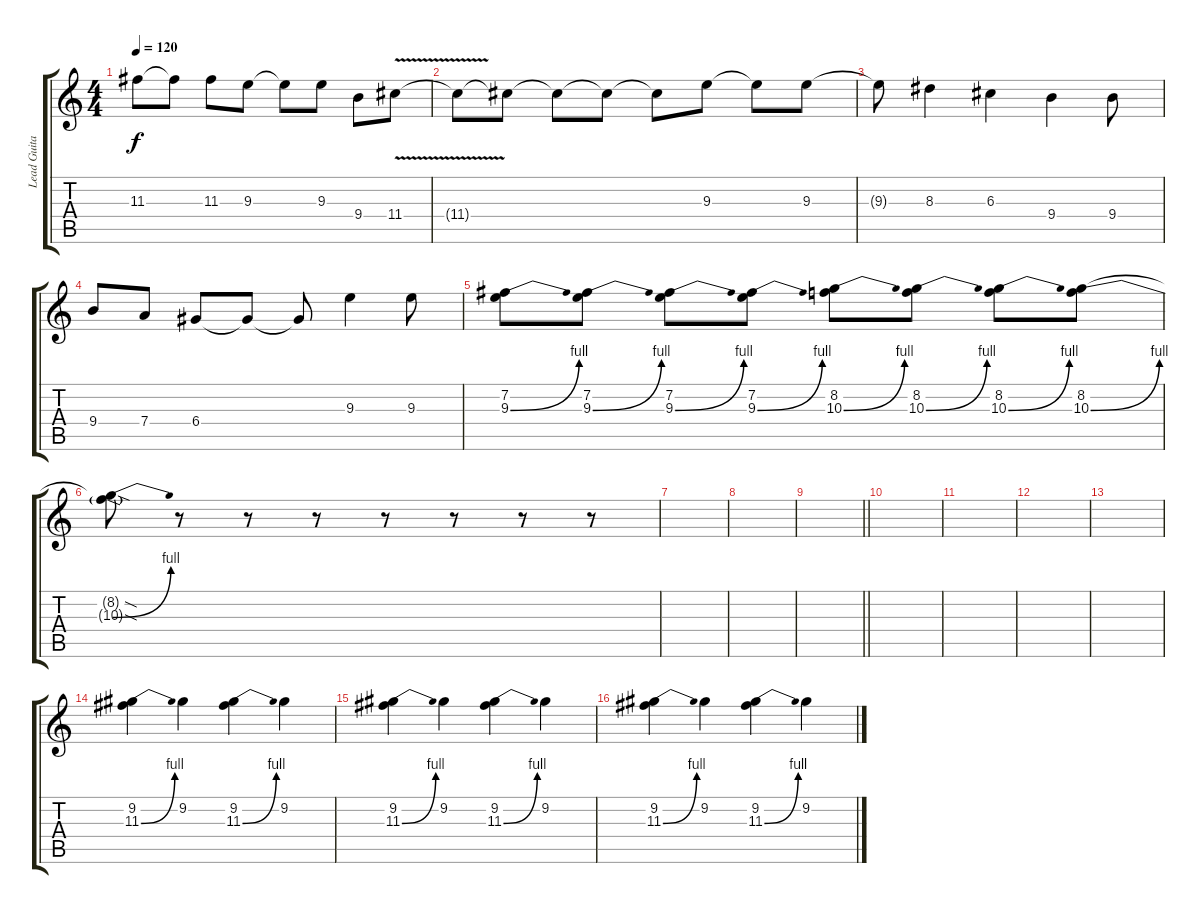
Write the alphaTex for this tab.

\track ("Lead Guitar" "Lead Guita") {instrument distortionguitar}
\staff {score tabs}
\tuning (E4 B3 G3 D3 A2 E2) {hide}
\ts (4 4)
\tempo 120
\clef g2
\ks c
11.3.8{dy f} 11.3{t}.8 11.3.8 9.3.8 9.3{t}.8 9.3.8 9.4.8 11.4{v}.8 |
11.4{t}.8 11.4{t}.8 11.4{t}.8 11.4{t}.8 11.4{t}.8 9.3.8 9.3{t}.8 9.3.8 |
9.3{t}.8 8.3.4 6.3.4 9.4.4 9.4.8 |
9.4.8 7.4.8 6.4.8 6.4{t}.8 6.4{t}.8 9.3.4 9.3.8 |
(7.2 9.3{be (bend 0 0 60 4)}).8 (7.2 9.3{be (bend 0 0 60 4)}).8 (7.2 9.3{be (bend 0 0 60 4)}).8 (7.2 9.3{be (bend 0 0 60 4)}).8 (8.2 10.3{be (bend 0 0 60 4)}).8 (8.2 10.3{be (bend 0 0 60 4)}).8 (8.2 10.3{be (bend 0 0 60 4)}).8 (8.2 10.3{be (bend 0 0 60 4)}).8 |
(8.2{sod t} 10.3{be (bend 0 0 60 4) sod t}).8 r.8 r.8 r.8 r.8 r.8 r.8 r.8 |
|
|
\barLineRight lightlight
|
|
|
|
|
(9.2 11.3{be (bend 0 0 60 4)}).4{balance 8} 9.2.4 (9.2 11.3{be (bend 0 0 60 4)}).4 9.2.4 |
(9.2 11.3{be (bend 0 0 60 4)}).4 9.2.4 (9.2 11.3{be (bend 0 0 60 4)}).4 9.2.4 |
(9.2 11.3{be (bend 0 0 60 4)}).4 9.2.4 (9.2 11.3{be (bend 0 0 60 4)}).4 9.2.4
